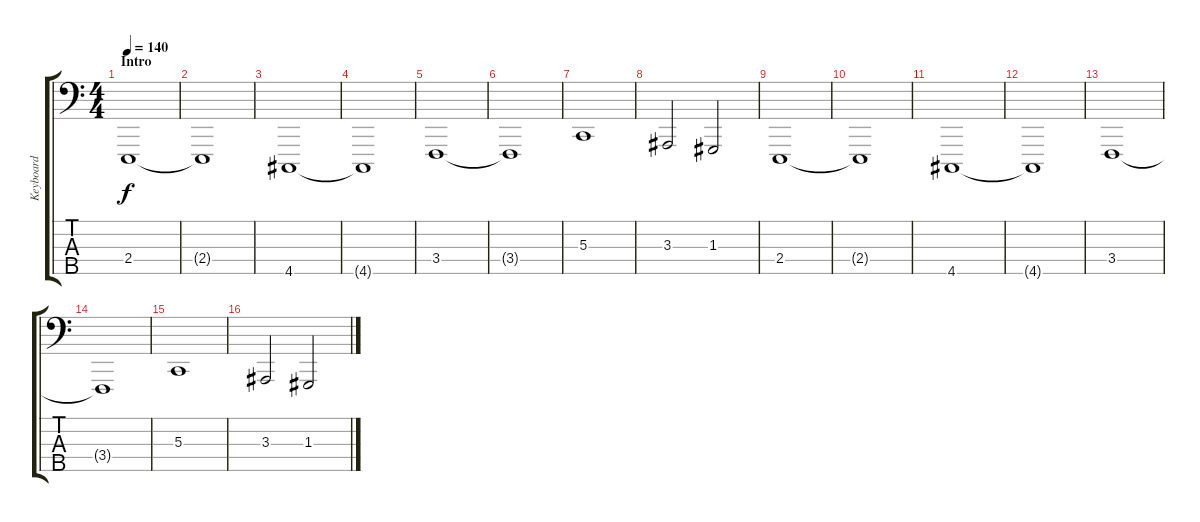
\track ("Keyboard" "Keyboard") {instrument stringensemble2}
\staff {score tabs}
\tuning (F2 C2 G1 D1 A0) {hide}
\ts (4 4)
\section ("" "Intro")
\tempo 140
\tempo 100
\tempo 140
\clef f4
\ks c
2.4.1{dy f instrument stringensemble2} |
2.4{t}.1 |
4.5.1 |
4.5{t}.1 |
3.4.1 |
3.4{t}.1 |
5.3.1 |
3.3.2 1.3.2 |
2.4.1 |
2.4{t}.1 |
4.5.1 |
4.5{t}.1 |
3.4.1 |
3.4{t}.1 |
5.3.1 |
3.3.2 1.3.2
